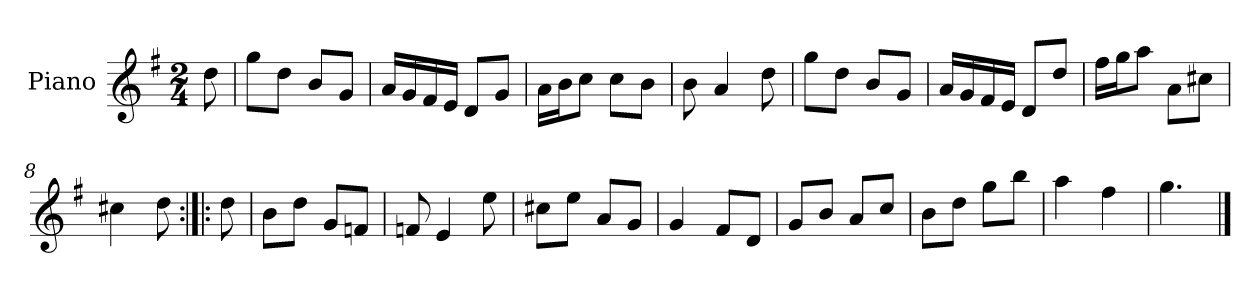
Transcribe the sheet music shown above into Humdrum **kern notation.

**kern
*part1
*staff1
*I"Piano
*I'Pno.
*clefG2
*k[f#]
*M2/4
=
8dd\
=1
8gg\L
8dd\J
8b/L
8g/J
=2
16a/LL
16g/
16f#/
16e/JJ
8d/L
8g/J
=3
16a\LL
16b\J
8cc\J
8cc\L
8b\J
=4
8b\
4a/
8dd\
=5
8gg\L
8dd\J
8b/L
8g/J
=6
16a/LL
16g/
16f#/
16e/JJ
8d/L
8dd/J
=7
16ff#\LL
16gg\J
8aa\J
8a\L
8cc#X\J
=8
4cc#X\
8dd\
=9:|!|:
8dd\
=10
8b\L
8dd\J
8g/L
8fn/J
=11
8fn/
4e/
8ee\
=12
8cc#X\L
8ee\J
8a/L
8g/J
=13
4g/
8f#/L
8d/J
=14
8g/L
8b/J
8a/L
8cc/J
=15
8b\L
8dd\J
8gg\L
8bb\J
=16
4aa\
4ff#\
=17
4.gg\
==
*-
